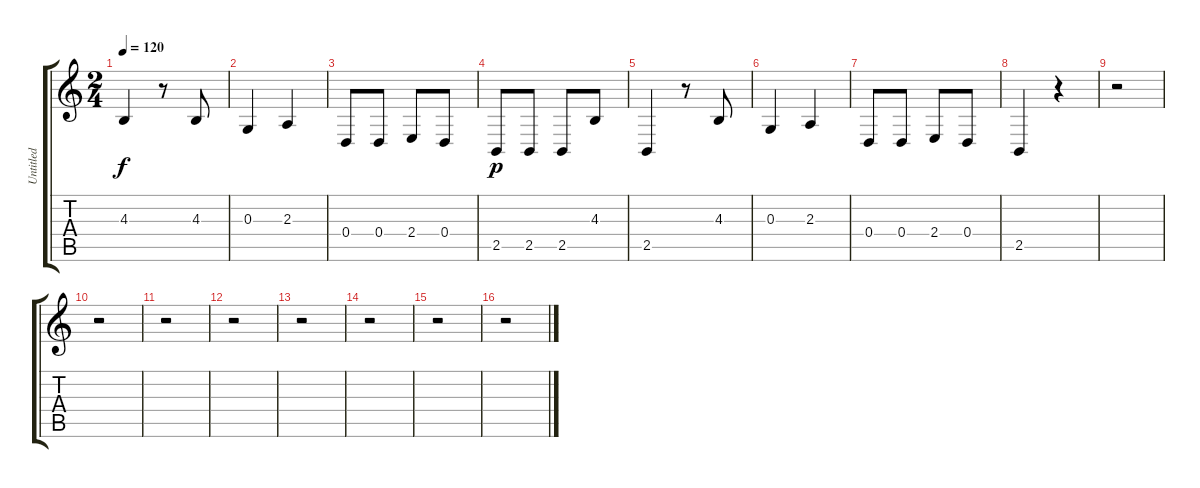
\track ("Untitled" "Untitled") {instrument viola}
\staff {score tabs}
\tuning (E4 B3 G3 D3 A2 E2) {hide}
\ts (2 4)
\tempo 120
\clef g2
\ks c
4.3.4{dy f} r.8 4.3.8 |
0.3.4 2.3.4 |
0.4.8 0.4.8 2.4.8 0.4.8 |
2.5.8{dy p} 2.5.8 2.5.8 4.3.8 |
2.5.4 r.8 4.3.8 |
0.3.4 2.3.4 |
0.4.8 0.4.8 2.4.8 0.4.8 |
2.5.4 r.4 |
r.2 |
r.2 |
r.2 |
r.2 |
r.2 |
r.2 |
r.2 |
r.2
